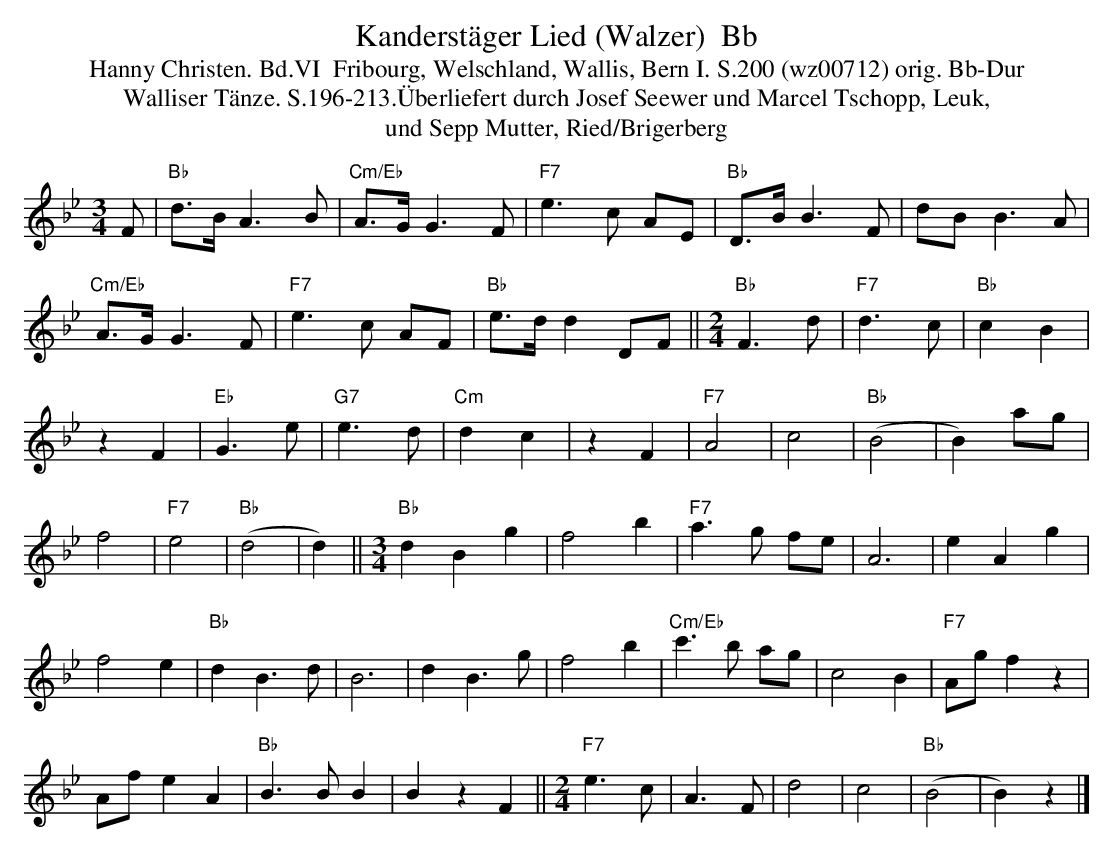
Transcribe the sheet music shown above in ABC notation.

X:1
T: Kanderst\"ager Lied (Walzer)  Bb
T:Hanny Christen. Bd.VI  Fribourg, Welschland, Wallis, Bern I. S.200 (wz00712) orig. Bb-Dur
T:Walliser T\"anze. S.196-213.\"Uberliefert durch Josef Seewer und Marcel Tschopp, Leuk,
T: und Sepp Mutter, Ried/Brigerberg
M:3/4
L:1/8
K:Bb %%MIDI gchordon
F |"Bb"d>B A3B | "Cm/Eb"A>GG3F | "F7"e3c AE | "Bb"D>BB3F | dBB3A |
"Cm/Eb"A>GG3F | "F7"e3c AF | "Bb"e>dd2DF || [M:2/4] "Bb"F3d | "F7"d3c | "Bb"c2B2 |
z2F2 | "Eb"G3e | "G7"e3d | "Cm"d2c2 | z2F2 | "F7"A4 | c4 | "Bb"(B4 | B2)ag |
f4 | "F7"e4 | "Bb"(d4 | d2) || [M:3/4] [L:1/4] "Bb"dBg | f2b | "F7"a>g f/e/ | A3 | eAg |
f2e | "Bb"dB>d | B3 | dB>g | f2b | "Cm/Eb"c'>b a/g/ | c2B | "F7"A/g/fz |
A/f/eA | "Bb"B>BB | BzF || [M:2/4] "F7"e>c | A>F | d2 | c2 | "Bb"(B2 | B)z |]
